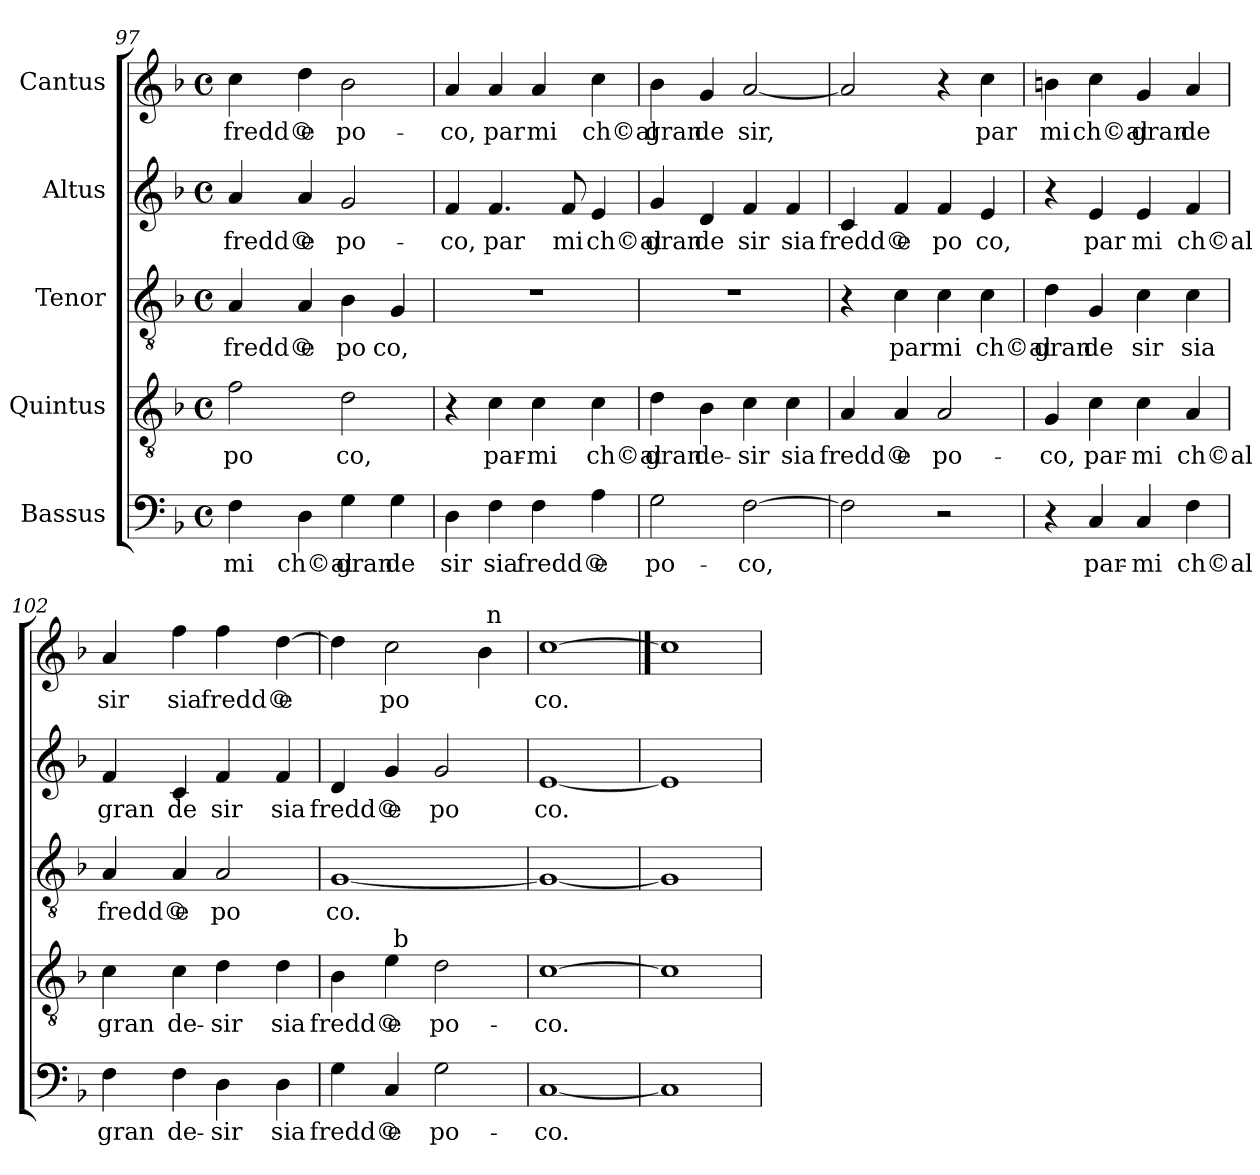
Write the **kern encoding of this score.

**kern	**text	**kern	**text	**kern	**text	**kern	**text	**kern	**text
*part5	*part5	*part4	*part4	*part3	*part3	*part2	*part2	*part1	*part1
*staff5	*staff5	*staff4	*staff4	*staff3	*staff3	*staff2	*staff2	*staff1	*staff1
*I"Bassus	*	*I"Quintus	*	*I"Tenor	*	*I"Altus	*	*I"Cantus	*
*clefF4	*	*clefGv2	*	*clefGv2	*	*clefG2	*	*clefG2	*
*k[b-]	*	*k[b-]	*	*k[b-]	*	*k[b-]	*	*k[b-]	*
*F:	*	*F:	*	*F:	*	*F:	*	*F:	*
*M4/4	*	*M4/4	*	*M4/4	*	*M4/4	*	*M4/4	*
*met(c)	*	*met(c)	*	*met(c)	*	*met(c)	*	*met(c)	*
=97	=97	=97	=97	=97	=97	=97	=97	=97	=97
!	!LO:LY:b:cj	!	!LO:LY:b:cj	!	!LO:LY:b:cj	!	!LO:LY:b:cj	!	!LO:LY:b:cj
4F\	mi	2f\	po	4A/	fredd©	4a/	fredd©	4cc\	fredd©
!	!LO:LY:b:cj	!	!	!	!LO:LY:b:cj	!	!LO:LY:b:cj	!	!LO:LY:b:cj
4D\	ch©al	.	.	4A/	e	4a/	e	4dd\	e
!	!LO:LY:b:cj	!	!LO:LY:b:cj	!	!LO:LY:b:cj	!	!LO:LY:b:cj	!	!LO:LY:b:cj
4G\	gran	2d\	co,	4B-\	po	2g/	po-	2b-\	po-
!	!LO:LY:b:cj	!	!	!	!LO:LY:b:cj	!	!	!	!
4G\	de	.	.	4G/	co,	.	.	.	.
!!LO:LB:g=z
=98	=98	=98	=98	=98	=98	=98	=98	=98	=98
!	!LO:LY:b:cj	!	!	!	!	!	!LO:LY:b:cj	!	!LO:LY:b:cj
4D\	sir	4r	.	1r	.	4f/	-co,	4a/	-co,
!	!LO:LY:b:cj	!	!LO:LY:b:cj	!	!	!	!LO:LY:b:cj	!	!LO:LY:b:cj
4F\	sia	4c\	par-	.	.	4.f/	par	4a/	par
!	!LO:LY:b:cj	!	!LO:LY:b:cj	!	!	!	!	!	!LO:LY:b:cj
4F\	fredd©	4c\	-mi	.	.	.	.	4a/	mi
!	!	!	!	!	!	!	!LO:LY:b:cj	!	!
.	.	.	.	.	.	8f/	mi	.	.
!	!LO:LY:b:cj	!	!LO:LY:b:cj	!	!	!	!LO:LY:b:cj	!	!LO:LY:b:cj
4A\	e	4c\	ch©al	.	.	4e/	ch©al	4cc\	ch©al
=99	=99	=99	=99	=99	=99	=99	=99	=99	=99
!	!LO:LY:b:cj	!	!LO:LY:b:cj	!	!	!	!LO:LY:b:cj	!	!LO:LY:b:cj
2G\	po-	4d\	gran	1r	.	4g/	gran	4b-\	gran
!	!	!	!LO:LY:b:cj	!	!	!	!LO:LY:b:cj	!	!LO:LY:b:cj
.	.	4B-\	de-	.	.	4d/	de	4g/	de
!	!LO:LY:b:cj	!	!LO:LY:b:cj	!	!	!	!LO:LY:b:cj	!	!LO:LY:b
[>2F\	-co,	4c\	-sir	.	.	4f/	sir	[<2a/	sir,
!	!	!	!LO:LY:b:cj	!	!	!	!LO:LY:b:cj	!	!
.	.	4c\	sia	.	.	4f/	sia	.	.
=100	=100	=100	=100	=100	=100	=100	=100	=100	=100
!	!	!	!LO:LY:b:cj	!	!	!	!LO:LY:b:cj	!	!
2F\]	.	4A/	fredd©	4r	.	4c/	fredd©	2a/]	.
!	!	!	!LO:LY:b:cj	!	!LO:LY:b:cj	!	!LO:LY:b:cj	!	!
.	.	4A/	e	4c\	parmi	4f/	e	.	.
!	!	!	!LO:LY:b:cj	!	!	!	!LO:LY:b:cj	!	!
2r	.	2A/	po-	4c\	.	4f/	po	4r	.
!	!	!	!	!	!LO:LY:b:cj	!	!LO:LY:b:cj	!	!LO:LY:b:cj
.	.	.	.	4c\	ch©al	4e/	co,	4cc\	par
=101	=101	=101	=101	=101	=101	=101	=101	=101	=101
!	!	!	!LO:LY:b:cj	!	!LO:LY:b:cj	!	!	!	!LO:LY:b:cj
4r	.	4G/	-co,	4d\	gran	4r	.	4bn\	mi
!	!LO:LY:b:cj	!	!LO:LY:b:cj	!	!LO:LY:b:cj	!	!LO:LY:b:cj	!	!LO:LY:b:cj
4C/	par-	4c\	par-	4G/	de	4e/	par	4cc\	ch©al
!	!LO:LY:b:cj	!	!LO:LY:b:cj	!	!LO:LY:b:cj	!	!LO:LY:b:cj	!	!LO:LY:b:cj
4C/	-mi	4c\	-mi	4c\	sir	4e/	mi	4g/	gran
!	!LO:LY:b:cj	!	!LO:LY:b:cj	!	!LO:LY:b:cj	!	!LO:LY:b:cj	!	!LO:LY:b:cj
4F\	ch©al	4A/	ch©al	4c\	sia	4f/	ch©al	4a/	de
=102	=102	=102	=102	=102	=102	=102	=102	=102	=102
!	!LO:LY:b:cj	!	!LO:LY:b:cj	!	!LO:LY:b:cj	!	!LO:LY:b:cj	!	!LO:LY:b:cj
4F\	gran	4c\	gran	4A/	fredd©	4f/	gran	4a/	sir
!	!LO:LY:b:cj	!	!LO:LY:b:cj	!	!LO:LY:b:cj	!	!LO:LY:b:cj	!	!LO:LY:b:cj
4F\	de-	4c\	de-	4A/	e	4c/	de	4ff\	sia
!	!LO:LY:b:cj	!	!LO:LY:b:cj	!	!LO:LY:b:cj	!	!LO:LY:b:cj	!	!LO:LY:b:cj
4D\	-sir	4d\	-sir	2A/	po	4f/	sir	4ff\	fredd©
!	!LO:LY:b:cj	!	!LO:LY:b:cj	!	!	!	!LO:LY:b:cj	!	!LO:LY:b:cj
4D\	sia	4d\	sia	.	.	4f/	sia	[>4dd\	e
=103	=103	=103	=103	=103	=103	=103	=103	=103	=103
!	!LO:LY:b:cj	!	!LO:LY:b:cj	!	!LO:LY:b:cj	!	!LO:LY:b:cj	!	!
*	*	*^	*	*	*	*	*	*^	*
4G\	fredd©	4B-\	4ryy	fredd©	[<1G	co.	4d/	fredd©	4dd\]	2ryy	.
!	!LO:LY:b:cj	!	!	!LO:LY:b:cj	!	!	!	!LO:LY:b:cj	!	!	!LO:LY:b:cj
4C/	e	4e\	64ryy	e	.	.	4g/	e	2cc\	.	po
!	!	!	!LO:TX:a:t=b	!	!	!	!	!	!	!	!
.	.	.	2ryy	.	.	.	.	.	.	.	.
!	!LO:LY:b:cj	!	!	!LO:LY:b:cj	!	!	!	!LO:LY:b:cj	!	!	!
2G\	po-	2d\	.	po-	.	.	2g/	po	.	4ryy	.
.	.	.	.	.	.	.	.	.	4b-\	64ryy	.
!	!	!	!	!	!	!	!	!	!	!LO:TX:a:t=n	!
.	.	.	8...ryy	.	.	.	.	.	.	8...ryy	.
=104	=104	=104	=104	=104	=104	=104	=104	=104	=104	=104	=104
!	!LO:LY:b:cj	!	!	!LO:LY:b:cj	!	!	!	!LO:LY:b:cj	!	!	!LO:LY:b:cj
*	*	*v	*v	*	*	*	*	*	*v	*v	*
[1C	-co.	[1c	-co.	1G_	.	[1e	co.	[1cc	co.
=105	==105	=105	==105	=105	==105	=105	==105	==105	==105
1C]	.	1c]	.	1G]	.	1e]	.	1cc]	.
=	=	=	=	=	=	=	=	=	=
*-	*-	*-	*-	*-	*-	*-	*-	*-	*-
